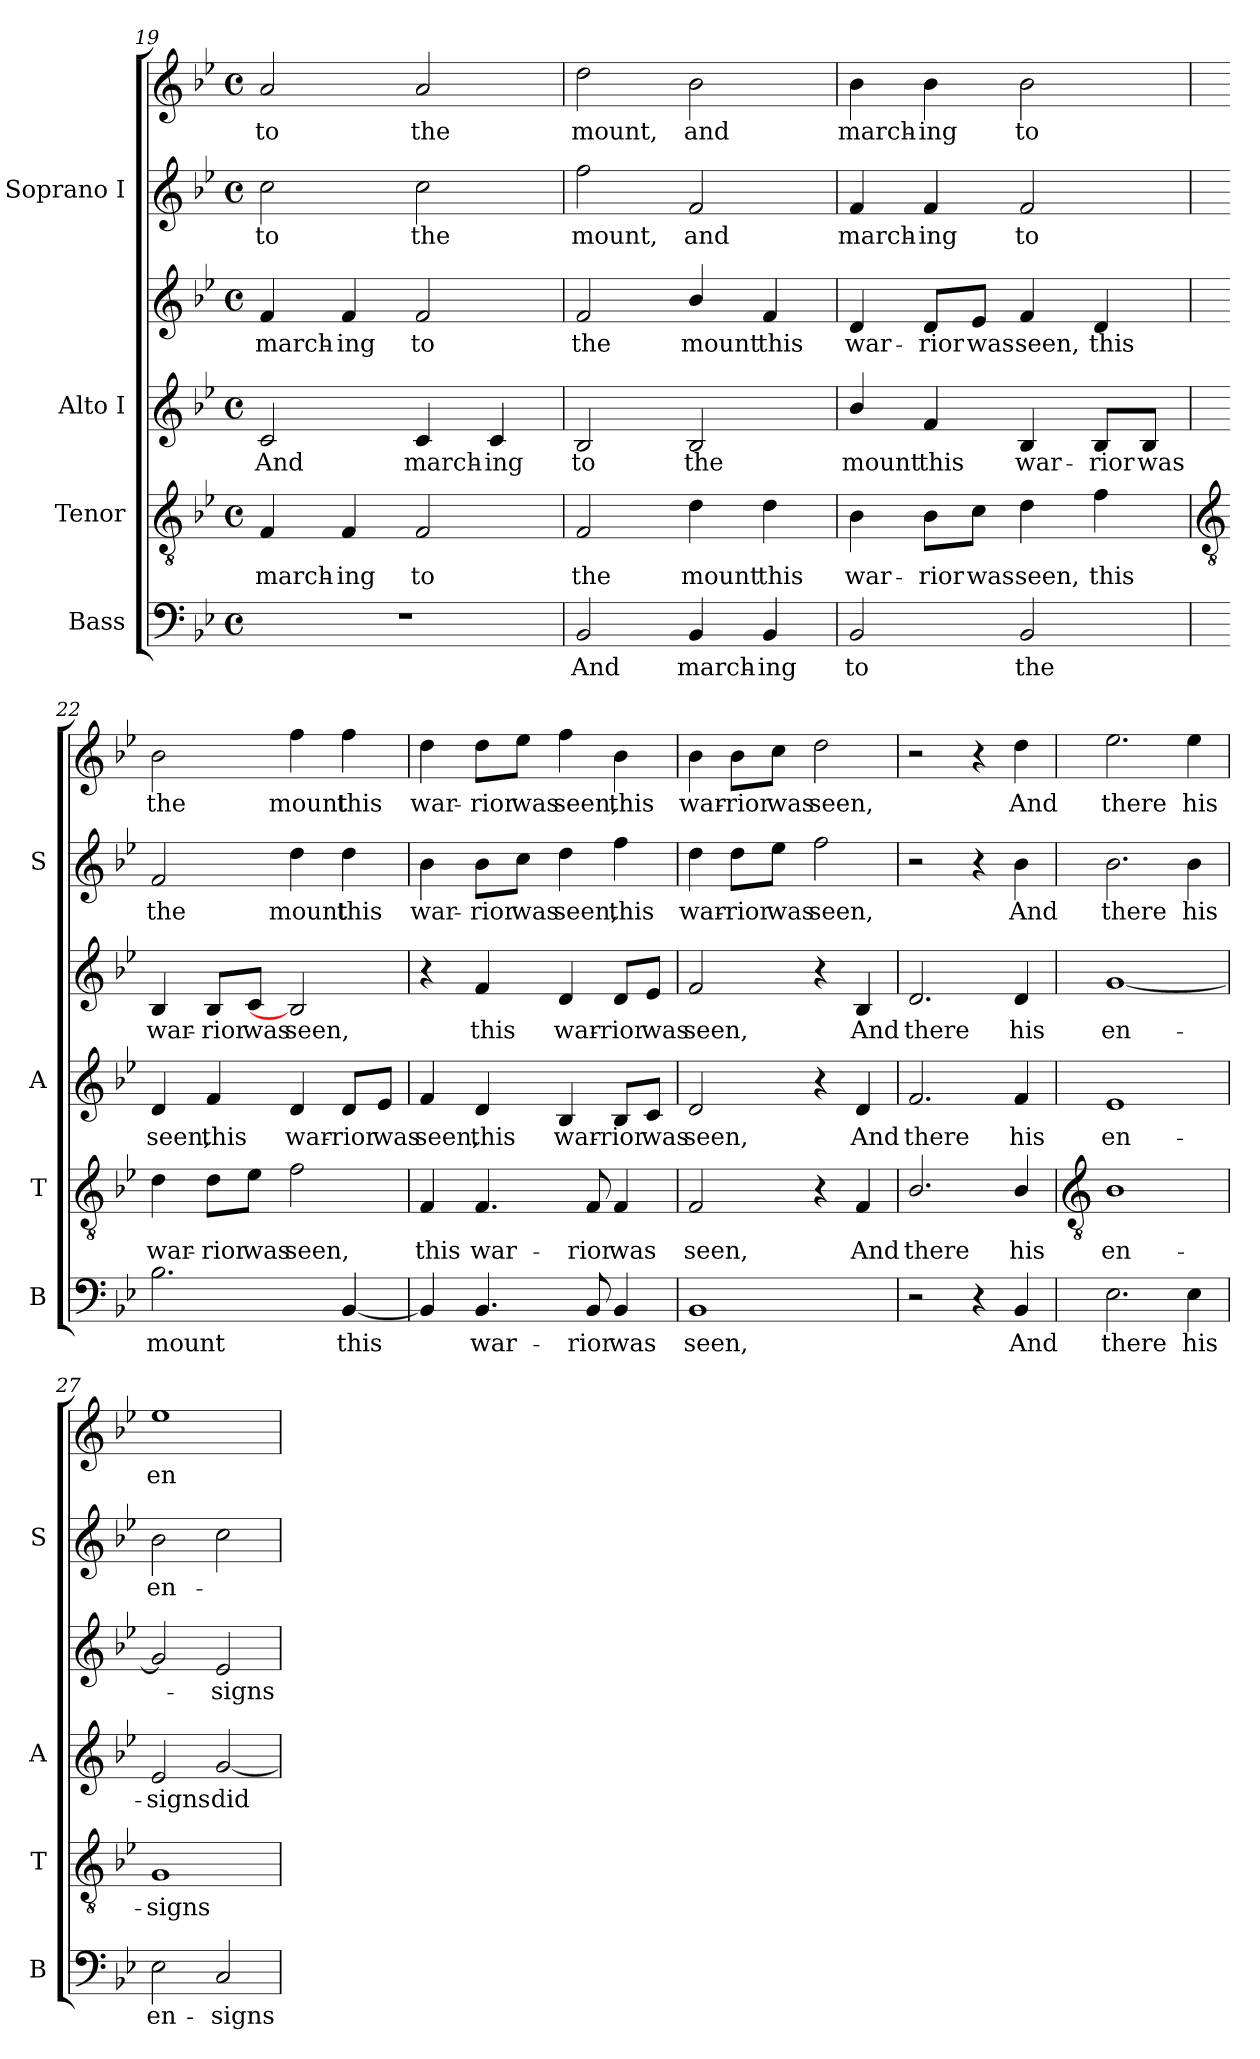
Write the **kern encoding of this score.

**kern	**text	**kern	**text	**kern	**text	**kern	**text	**kern	**text	**kern	**text
*part4	*part4	*part3	*part3	*part2	*part2	*part2	*part2	*part1	*part1	*part1	*part1
*staff6	*staff6	*staff5	*staff5	*staff4	*staff4	*staff3	*staff3	*staff2	*staff2	*staff1	*staff1
*I"Bass	*	*I"Tenor	*	*I"Alto I	*	*	*	*I"Soprano I	*	*	*
*I'B	*	*I'T	*	*I'A	*	*	*	*I'S	*	*	*
*clefF4	*	*clefGv2	*	*clefG2	*	*clefG2	*	*clefG2	*	*clefG2	*
*k[b-e-]	*	*k[b-e-]	*	*k[b-e-]	*	*k[b-e-]	*	*k[b-e-]	*	*k[b-e-]	*
*B-:	*	*B-:	*	*B-:	*	*B-:	*	*B-:	*	*B-:	*
*M4/4	*	*M4/4	*	*M4/4	*	*M4/4	*	*M4/4	*	*M4/4	*
*met(c)	*	*met(c)	*	*met(c)	*	*met(c)	*	*met(c)	*	*met(c)	*
=19	=19	=19	=19	=19	=19	=19	=19	=19	=19	=19	=19
!	!	!	!LO:LY:b	!	!LO:LY:b	!	!LO:LY:b	!	!LO:LY:b	!	!LO:LY:b
1r	.	4F	march-	2c	And	4f	march-	2cc	to	2a	to
!	!	!	!LO:LY:b	!	!	!	!LO:LY:b	!	!	!	!
.	.	4F	-ing	.	.	4f	-ing	.	.	.	.
!	!	!	!LO:LY:b	!	!LO:LY:b	!	!LO:LY:b	!	!LO:LY:b	!	!LO:LY:b
.	.	2F	to	4c	march-	2f	to	2cc	the	2a	the
!	!	!	!	!	!LO:LY:b	!	!	!	!	!	!
.	.	.	.	4c	-ing	.	.	.	.	.	.
=20	=20	=20	=20	=20	=20	=20	=20	=20	=20	=20	=20
!	!LO:LY:b	!	!LO:LY:b	!	!LO:LY:b	!	!LO:LY:b	!	!LO:LY:b	!	!LO:LY:b
2BB-	And	2F	the	2B-	to	2f	the	2ff	mount,	2dd	mount,
!	!LO:LY:b	!	!LO:LY:b	!	!LO:LY:b	!	!LO:LY:b	!	!LO:LY:b	!	!LO:LY:b
4BB-	march-	4d	mount	2B-	the	4b-/	mount	2f	and	2b-	and
!	!LO:LY:b	!	!LO:LY:b	!	!	!	!LO:LY:b	!	!	!	!
4BB-	-ing	4d	this	.	.	4f	this	.	.	.	.
=21	=21	=21	=21	=21	=21	=21	=21	=21	=21	=21	=21
!	!LO:LY:b	!	!LO:LY:b	!	!LO:LY:b	!	!LO:LY:b	!	!LO:LY:b	!	!LO:LY:b
2BB-	to	4B-	war-	4b-/	mount	4d	war-	4f	march-	4b-	march-
!	!	!	!LO:LY:b	!	!LO:LY:b	!	!LO:LY:b	!	!LO:LY:b	!	!LO:LY:b
.	.	8B-\L	-rior	4f	this	8d/L	-rior	4f	-ing	4b-	-ing
!	!	!	!LO:LY:b	!	!	!	!LO:LY:b	!	!	!	!
.	.	8c\J	was	.	.	8e-/J	was	.	.	.	.
!	!LO:LY:b	!	!LO:LY:b	!	!LO:LY:b	!	!LO:LY:b	!	!LO:LY:b	!	!LO:LY:b
2BB-	the	4d	seen,	4B-	war-	4f	seen,	2f	to	2b-	to
!	!	!	!LO:LY:b	!	!LO:LY:b	!	!LO:LY:b	!	!	!	!
.	.	4f	this	8B-/L	-rior	4d	this	.	.	.	.
!	!	!	!	!	!LO:LY:b	!	!	!	!	!	!
.	.	.	.	8B-/J	was	.	.	.	.	.	.
!!LO:LB:g=z
=22	=22	=22	=22	=22	=22	=22	=22	=22	=22	=22	=22
*	*	*clefGv2	*	*	*	*	*	*	*	*	*
!	!LO:LY:b	!	!LO:LY:b	!	!LO:LY:b	!	!LO:LY:b	!	!LO:LY:b	!	!LO:LY:b
2.B-	mount	4d	war-	4d	seen,	4B-	war-	2f	the	2b-	the
!	!	!	!LO:LY:b	!	!LO:LY:b	!	!LO:LY:b	!	!	!	!
.	.	8d\L	-rior	4f	this	8B-/L	-rior	.	.	.	.
!	!	!	!LO:LY:b	!	!	!	!LO:LY:b	!	!	!	!
.	.	8e-\J	was	.	.	8c/J	was	.	.	.	.
!	!	!	!LO:LY:b	!	!LO:LY:b	!	!LO:LY:b	!	!LO:LY:b	!	!LO:LY:b
.	.	2f	seen,	4d	war-	2B-]	seen,	4dd	mount	4ff	mount
!	!LO:LY:b	!	!	!	!LO:LY:b	!	!	!	!LO:LY:b	!	!LO:LY:b
[4BB-	this	.	.	8d/L	-rior	.	.	4dd	this	4ff	this
!	!	!	!	!	!LO:LY:b	!	!	!	!	!	!
.	.	.	.	8e-/J	was	.	.	.	.	.	.
=23	=23	=23	=23	=23	=23	=23	=23	=23	=23	=23	=23
!	!	!	!LO:LY:b	!	!LO:LY:b	!	!	!	!LO:LY:b	!	!LO:LY:b
4BB-]	.	4F	this	4f	seen,	4r	.	4b-	war-	4dd	war-
!	!LO:LY:b	!	!LO:LY:b	!	!LO:LY:b	!	!LO:LY:b	!	!LO:LY:b	!	!LO:LY:b
4.BB-	war-	4.F	war-	4d	this	4f	this	8b-\L	-rior	8dd\L	-rior
!	!	!	!	!	!	!	!	!	!LO:LY:b	!	!LO:LY:b
.	.	.	.	.	.	.	.	8cc\J	was	8ee-\J	was
!	!	!	!	!	!LO:LY:b	!	!LO:LY:b	!	!LO:LY:b	!	!LO:LY:b
.	.	.	.	4B-	war-	4d	war-	4dd	seen,	4ff	seen,
!	!LO:LY:b	!	!LO:LY:b	!	!	!	!	!	!	!	!
8BB-	-rior	8F	-rior	.	.	.	.	.	.	.	.
!	!LO:LY:b	!	!LO:LY:b	!	!LO:LY:b	!	!LO:LY:b	!	!LO:LY:b	!	!LO:LY:b
4BB-	was	4F	was	8B-/L	-rior	8d/L	-rior	4ff	this	4b-	this
!	!	!	!	!	!LO:LY:b	!	!LO:LY:b	!	!	!	!
.	.	.	.	8c/J	was	8e-/J	was	.	.	.	.
=24	=24	=24	=24	=24	=24	=24	=24	=24	=24	=24	=24
!	!LO:LY:b	!	!LO:LY:b	!	!LO:LY:b	!	!LO:LY:b	!	!LO:LY:b	!	!LO:LY:b
1BB-	seen,	2F	seen,	2d	seen,	2f	seen,	4dd	war-	4b-	war-
!	!	!	!	!	!	!	!	!	!LO:LY:b	!	!LO:LY:b
.	.	.	.	.	.	.	.	8dd\L	-rior	8b-\L	-rior
!	!	!	!	!	!	!	!	!	!LO:LY:b	!	!LO:LY:b
.	.	.	.	.	.	.	.	8ee-\J	was	8cc\J	was
!	!	!	!	!	!	!	!	!	!LO:LY:b	!	!LO:LY:b
.	.	4r	.	4r	.	4r	.	2ff	seen,	2dd	seen,
!	!	!	!LO:LY:b	!	!LO:LY:b	!	!LO:LY:b	!	!	!	!
.	.	4F	And	4d	And	4B-	And	.	.	.	.
=25	=25	=25	=25	=25	=25	=25	=25	=25	=25	=25	=25
!	!	!	!LO:LY:b	!	!LO:LY:b	!	!LO:LY:b	!	!	!	!
2r	.	2.B-/	there	2.f	there	2.d	there	2r	.	2r	.
4r	.	.	.	.	.	.	.	4r	.	4r	.
!	!LO:LY:b	!	!LO:LY:b	!	!LO:LY:b	!	!LO:LY:b	!	!LO:LY:b	!	!LO:LY:b
4BB-	And	4B-/	his	4f	his	4d	his	4b-	And	4dd	And
!!LO:LB:g=z
=26	=26	=26	=26	=26	=26	=26	=26	=26	=26	=26	=26
*	*	*clefGv2	*	*	*	*	*	*	*	*	*
!	!LO:LY:b	!	!LO:LY:b	!	!LO:LY:b	!	!LO:LY:b	!	!LO:LY:b	!	!LO:LY:b
2.E-	there	1B-	en-	1e-	en-	[1g	en-	2.b-	there	2.ee-	there
!	!LO:LY:b	!	!	!	!	!	!	!	!LO:LY:b	!	!LO:LY:b
4E-	his	.	.	.	.	.	.	4b-	his	4ee-	his
=27	=27	=27	=27	=27	=27	=27	=27	=27	=27	=27	=27
!	!LO:LY:b	!	!LO:LY:b	!	!LO:LY:b	!	!	!	!LO:LY:b	!	!LO:LY:b
2E-	en-	1G	-signs	2e-	signs	2g]	.	2b-	-en-	1ee-	en-
!	!LO:LY:b	!	!	!	!LO:LY:b	!	!LO:LY:b	!	!	!	!
2C	-signs	.	.	[2g	did	2e-	-signs	2cc	.	.	.
=	=	=	=	=	=	=	=	=	=	=	=
*-	*-	*-	*-	*-	*-	*-	*-	*-	*-	*-	*-
